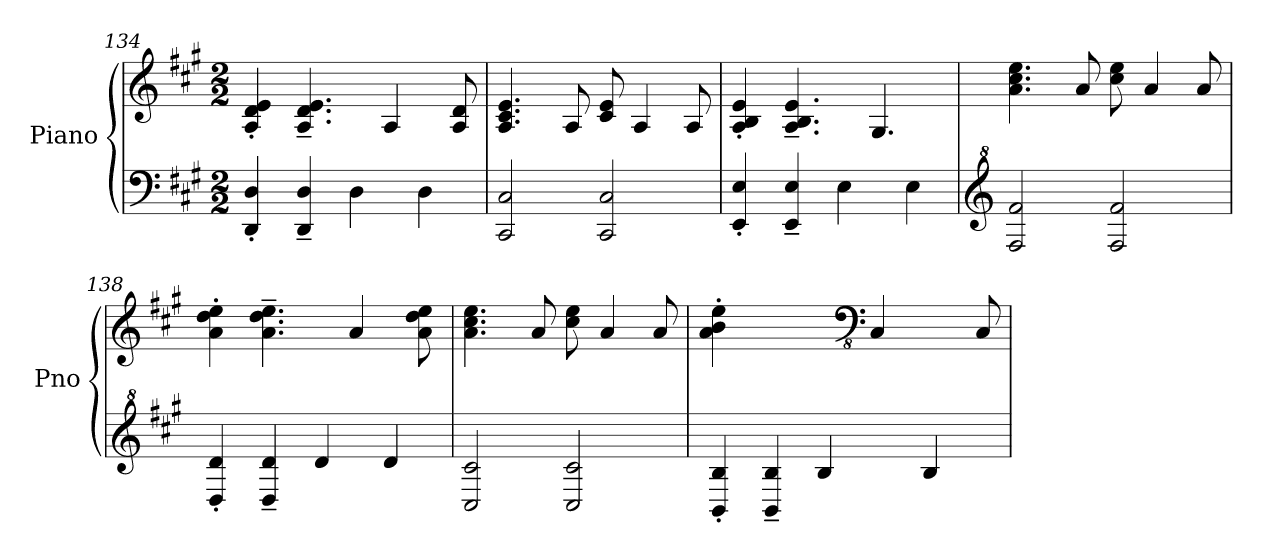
**kern	**kern
*part1	*part1
*staff2	*staff1
*I"Piano	*
*I'Pno	*
*clefF4	*clefG2
*k[f#c#g#]	*k[f#c#g#]
*M2/2	*M2/2
=134	=134
4DD/' 4D/'	4A/' 4d/' 4e/'
4DD/~ 4D/~	4.A/~ 4.d/~ 4.e/~
4D\	.
.	4A/
4D\	.
.	8A/ 8d/
!!LO:PB:g=z
=135	=135
2CC#/ 2C#/	4.A/ 4.c#/ 4.e/
.	8A/
2CC#/ 2C#/	8c#/ 8e/
.	4A/
.	8A/
!!LO:LB:g=z
=136	=136
4EE/' 4E/'	4A/' 4B/' 4e/'
4EE/~ 4E/~	4.A/~ 4.B/~ 4.e/~
4E\	.
.	4.G#/
4E\	.
=137	=137
*clefG^2	*
2f#/ 2ff#/	4.a\ 4.cc#\ 4.ee\
.	8a/
2f#/ 2ff#/	8cc#\ 8ee\
.	4a/
.	8a/
=138	=138
4d/' 4dd/'	4a\' 4dd\' 4ee\'
4d/~ 4dd/~	4.a\~ 4.dd\~ 4.ee\~
4dd/	.
.	4a/
4dd/	.
.	8a\ 8dd\ 8ee\
=139	=139
2c#/ 2cc#/	4.a\ 4.cc#\ 4.ee\
.	8a/
2c#/ 2cc#/	8cc#\ 8ee\
.	4a/
.	8a/
=140	=140
*^	*
4ryy	4B/' 4b/'	4a\' 4b\' 4ee\'
4B/~ 4b/~	1ryy	2ryy
4b/	.	.
*	*	*clefFv4
4ryy	.	4CC#/
4b/	.	4ryy
8ryy	8ryy	8CC#/
*v	*v	*
=	=
*-	*-
